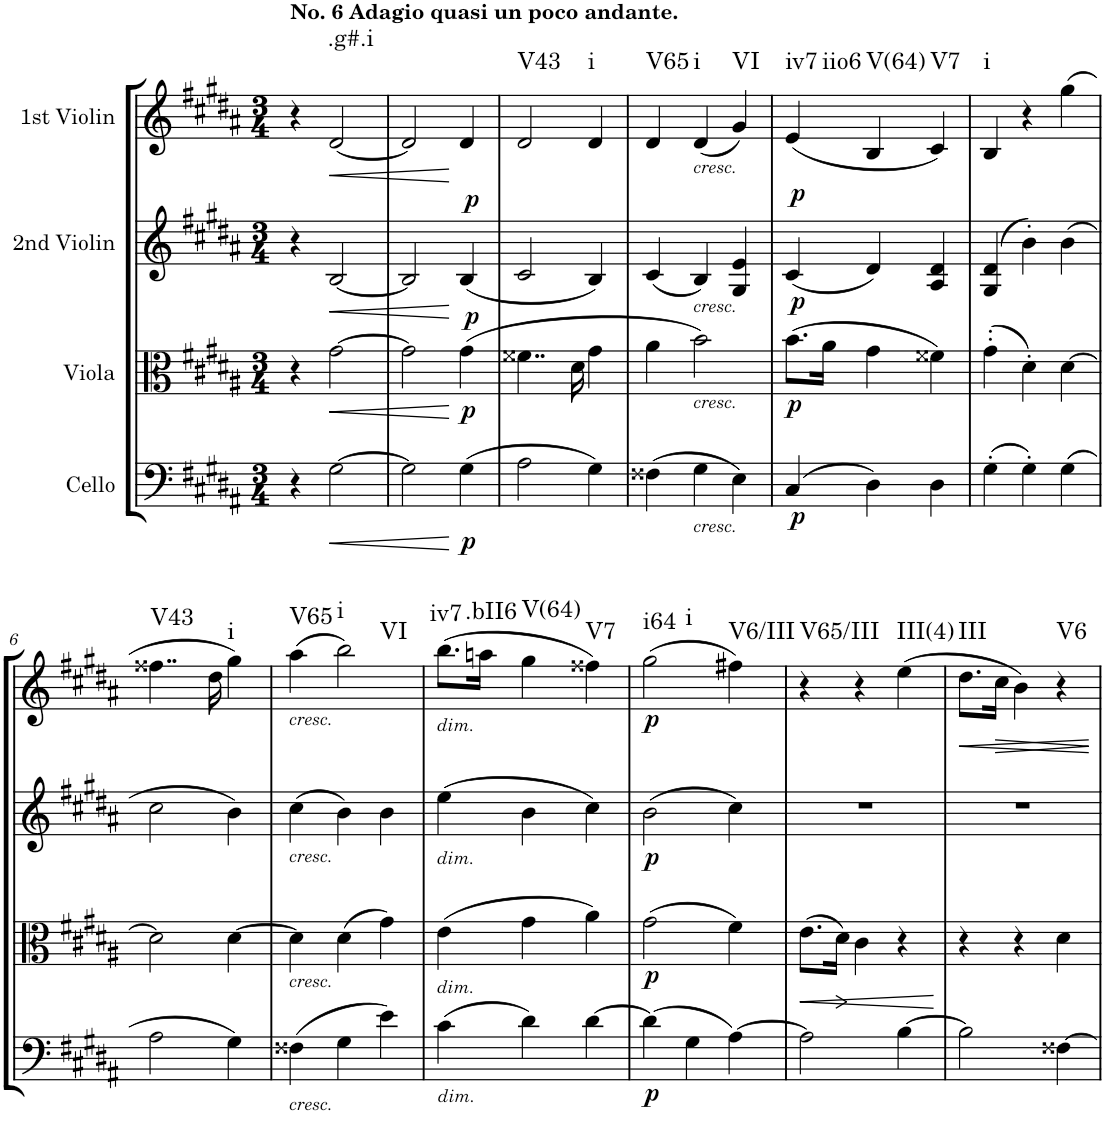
**kern	**dynam	**kern	**dynam	**kern	**dynam	**kern	**dynam	**harte
*part4	*part4	*part3	*part3	*part2	*part2	*part1	*part1	*part1
*staff4	*staff4	*staff3	*staff3	*staff2	*staff2	*staff1	*staff1	*
*I"Cello	*	*I"Viola	*	*I"2nd Violin	*	*I"1st Violin	*	*
*	*	*I'Vla	*	*I'Vln	*	*I'Vln	*	*
*clefF4	*	*clefC3	*	*clefG2	*	*clefG2	*	*
*k[f#c#g#d#a#]	*	*k[f#c#g#d#a#]	*	*k[f#c#g#d#a#]	*	*k[f#c#g#d#a#]	*	*
*g#:	*	*g#:	*	*g#:	*	*g#:	*	*
*M3/4	*	*M3/4	*	*M3/4	*	*M3/4	*	*
=	=	=	=	=	=	=	=	=
!	!	!	!	!	!	!LO:TX:a:B:t=No. 6 Adagio quasi un poco andante.	!	!
4r	.	4r	.	4r	.	4r	.	.
!	!LO:HP:b	!	!LO:HP:b	!	!LO:HP:b	!	!LO:HP:b	!LO:H:kt=.g#.i
[2G#\	<	[2g#\	<	[2B/	<	[2d#/	<	N
=1	=1	=1	=1	=1	=1	=1	=1	=1
2G#\]	.	2g#\]	.	2B/]	.	2d#/]	.	.
!	!LO:DY:n=1:b	!	!LO:DY:n=1:b	!	!	!	!	!
!	!	!	!LO:DY:n=2:a	!	!LO:DY:n=1:a	!	!	!
(4G#\	[ p	(4g#\	[ p p	(4B/	[ p	4d#/	[	.
=2	=2	=2	=2	=2	=2	=2	=2	=2
!	!	!	!	!	!	!	!	!LO:H:kt=V43
2A#\	.	4..f##X\	.	2c#/	.	2d#/	.	N
.	.	16d#\	.	.	.	.	.	.
!	!	!	!	!	!	!	!	!LO:H:kt=i
4G#\)	.	4g#\	.	4B/)	.	4d#/	.	N
=3	=3	=3	=3	=3	=3	=3	=3	=3
!	!	!	!	!	!	!	!	!LO:H:kt=V65
(4F##X\	.	4a#\	.	(4c#/	.	4d#/	.	N
!	!	!	!	!	!	!LO:TX:b:i:t=cresc.	!	!
!	!	!	!	!LO:TX:b:i:t=cresc.	!	!	!	!
!	!	!LO:TX:b:i:t=cresc.	!	!	!	!	!	!
!LO:TX:b:i:t=cresc.	!	!	!	!	!	!	!	!LO:H:kt=i
4G#\	.	2b\)	.	4B/)	.	(4d#/	.	N
!	!	!	!	!	!	!	!	!LO:H:kt=VI
4E\)	.	.	.	4G#/ 4e/	.	4g#/)	.	N
=4	=4	=4	=4	=4	=4	=4	=4	=4
!	!LO:DY:b	!	!LO:DY:b	!	!LO:DY:b	!	!	!
!	!	!	!	!	!LO:DY:n=1:a	!	!	!LO:H:n=1:kt=iv7
!	!	!	!	!	!	!	!	!LO:H:n=2:kt=iio6
(4C#/	p	(8.b\L	p	(4c#/	p p	(4e/	.	N N
.	.	16a#\Jk	.	.	.	.	.	.
!	!	!	!	!	!	!	!	!LO:H:kt=V(64)
4D#\)	.	4g#\	.	4d#/)	.	4B/	.	N
!	!	!	!	!	!	!	!	!LO:H:kt=V7
4D#\	.	4f##X\)	.	4A#/ 4d#/	.	4c#/)	.	N
=5	=5	=5	=5	=5	=5	=5	=5	=5
!	!	!	!	!	!	!	!	!LO:H:kt=i
(4G#'\	.	(4g#''\	.	(4G#/ 4d#/	.	4B/	.	N
4G#'\)	.	4d#'\)	.	4b'\)	.	4r	.	.
(4G#\	.	[4d#\	.	(4b\	.	(4gg#\	.	.
!!LO:LB:g=z
=6	=6	=6	=6	=6	=6	=6	=6	=6
!	!	!	!	!	!	!	!	!LO:H:kt=V43
2A#\	.	2d#\]	.	2cc#\	.	4..ff##X\	.	N
.	.	.	.	.	.	16dd#\	.	.
!	!	!	!	!	!	!	!	!LO:H:kt=i
4G#\)	.	[4d#\	.	4b\)	.	4gg#\)	.	N
=7	=7	=7	=7	=7	=7	=7	=7	=7
!	!	!	!	!	!	!LO:TX:b:i:t=cresc.	!	!
!	!	!	!	!LO:TX:b:i:t=cresc.	!	!	!	!
!	!	!LO:TX:b:i:t=cresc.	!	!	!	!	!	!
!LO:TX:b:i:t=cresc.	!	!	!	!	!	!	!	!LO:H:kt=V65
(4F##X\	.	4d#\]	.	(4cc#\	.	(4aa#\	.	N
!	!	!	!	!	!	!	!	!LO:H:n=1:kt=i
!	!	!	!	!	!	!	!	!LO:H:n=2:kt=VI
4G#\	.	(4d#\	.	4b\)	.	2bb\)	.	N N
4e\)	.	4g#\)	.	4b\	.	.	.	.
=8	=8	=8	=8	=8	=8	=8	=8	=8
!	!	!	!	!	!	!LO:TX:b:i:t=dim.	!	!
!	!	!	!	!LO:TX:b:i:t=dim.	!	!	!	!
!	!	!LO:TX:b:i:t=dim.	!	!	!	!	!	!
!LO:TX:b:i:t=dim.	!	!	!	!	!	!	!	!LO:H:kt=iv7
(4c#\	.	(4e\	.	(4ee\	.	(8.bb\L	.	N
!	!	!	!	!	!	!	!	!LO:H:kt=.bII6
.	.	.	.	.	.	16aan\Jk	.	N
!	!	!	!	!	!	!	!	!LO:H:kt=V(64)
4d#\)	.	4g#\	.	4b\	.	4gg#\	.	N
!	!	!	!	!	!	!	!	!LO:H:kt=V7
[4d#\	.	4a#\)	.	4cc#\)	.	4ff##X\)	.	N
=9	=9	=9	=9	=9	=9	=9	=9	=9
!	!LO:DY:b	!	!LO:DY:b	!	!LO:DY:b	!	!LO:DY:b	!LO:H:n=1:kt=i64
!	!	!	!	!	!	!	!	!LO:H:n=2:kt=i
(4d#\]	p	(2g#\	p	(2b\	p	(2gg#\	p	N N
4G#\	.	.	.	.	.	.	.	.
!	!	!	!	!	!	!	!	!LO:H:kt=V6/III
[4A#\)	.	4f#\)	.	4cc#\)	.	4ff#X\)	.	N
=10	=10	=10	=10	=10	=10	=10	=10	=10
!	!	!	!LO:HP:b	!	!	!	!	!LO:H:kt=V65/III
2A#\]	.	(8.e\L	<	2.r	.	4r	.	N
!	!	!	!LO:HP:b	!	!	!	!	!
.	.	16d#\Jk)	>	.	.	.	.	.
.	.	4c#\	.	.	.	4r	.	.
!	!	!	!	!	!	!	!	!LO:H:kt=III(4)
[4B\	.	4r	.	.	.	(4ee\	.	N
.	.	.	[ ]	.	.	.	.	.
=11	=11	=11	=11	=11	=11	=11	=11	=11
!	!	!	!	!	!	!	!LO:HP:b	!LO:H:kt=III
2B\]	.	4r	.	2.r	.	8.dd#\L	<	N
!	!	!	!	!	!	!	!LO:HP:b	!
.	.	.	.	.	.	16cc#\Jk	>	.
.	.	4r	.	.	.	4b\)	.	.
!	!	!	!	!	!	!	!	!LO:H:kt=V6
[4F##X\	.	4d#\	.	.	.	4r	.	N
.	.	.	.	.	.	.	[ ]	.
=	=	=	=	=	=	=	=	=
*-	*-	*-	*-	*-	*-	*-	*-	*-
